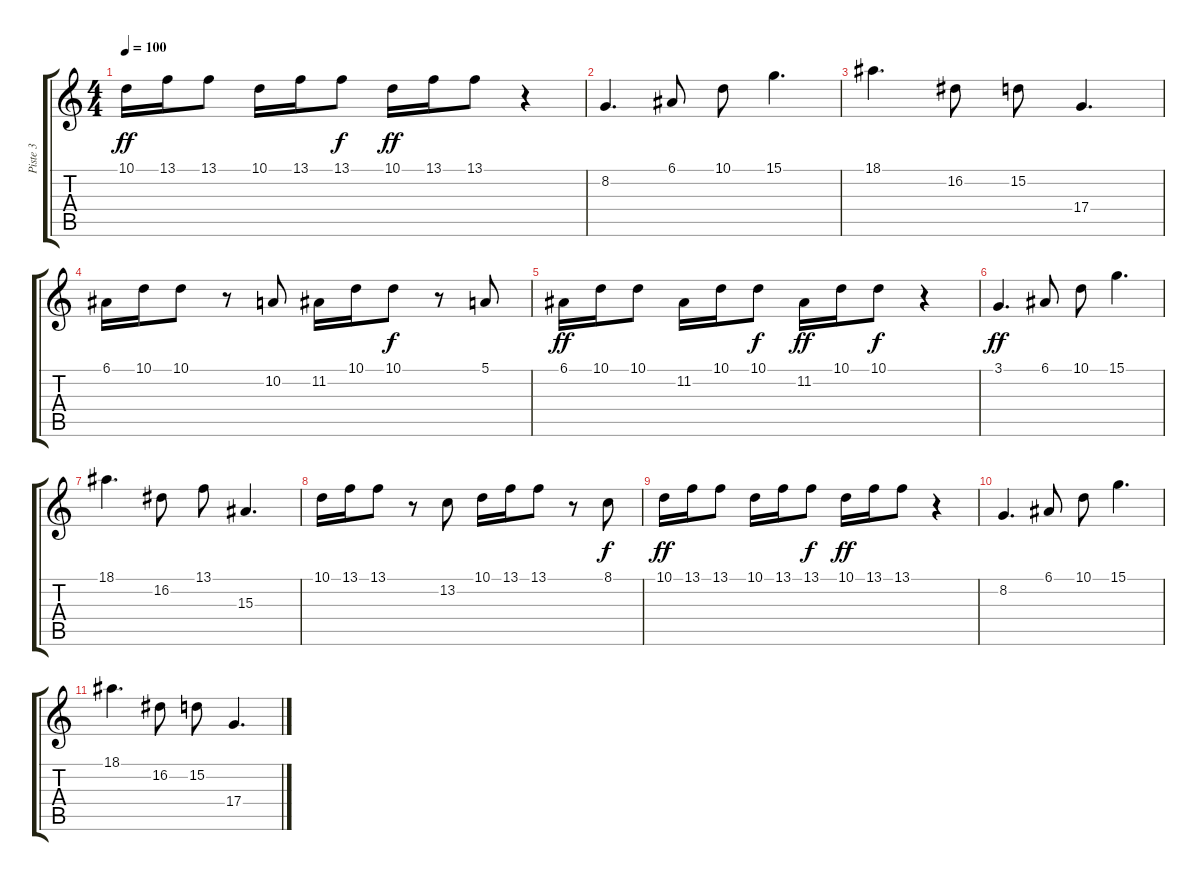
\track ("Piste 3" "Piste 3") {instrument stringensemble2}
\staff {score tabs}
\tuning (E4 B3 G3 D3 A2 E2) {hide}
\ts (4 4)
\tempo 100
\clef g2
\ks c
10.1.16{dy ff} 13.1.16 13.1.8 10.1.16 13.1.16 13.1.8{dy f} 10.1.16{dy ff} 13.1.16 13.1.8 r.4 |
8.2.4{d} 6.1.8 10.1.8 15.1.4{d} |
18.1.4{d} 16.2.8 15.2.8 17.4.4{d} |
6.1.16 10.1.16 10.1.8 r.8 10.2.8 11.2.16 10.1.16 10.1.8{dy f} r.8 5.1.8 |
6.1.16{dy ff} 10.1.16 10.1.8 11.2.16 10.1.16 10.1.8{dy f} 11.2.16{dy ff} 10.1.16 10.1.8{dy f} r.4 |
3.1.4{d dy ff} 6.1.8 10.1.8 15.1.4{d} |
18.1.4{d} 16.2.8 13.1.8 15.3.4{d} |
10.1.16 13.1.16 13.1.8 r.8 13.2.8 10.1.16 13.1.16 13.1.8 r.8 8.1.8{dy f} |
10.1.16{dy ff} 13.1.16 13.1.8 10.1.16 13.1.16 13.1.8{dy f} 10.1.16{dy ff} 13.1.16 13.1.8 r.4 |
8.2.4{d} 6.1.8 10.1.8 15.1.4{d} |
18.1.4{d} 16.2.8 15.2.8 17.4.4{d}
